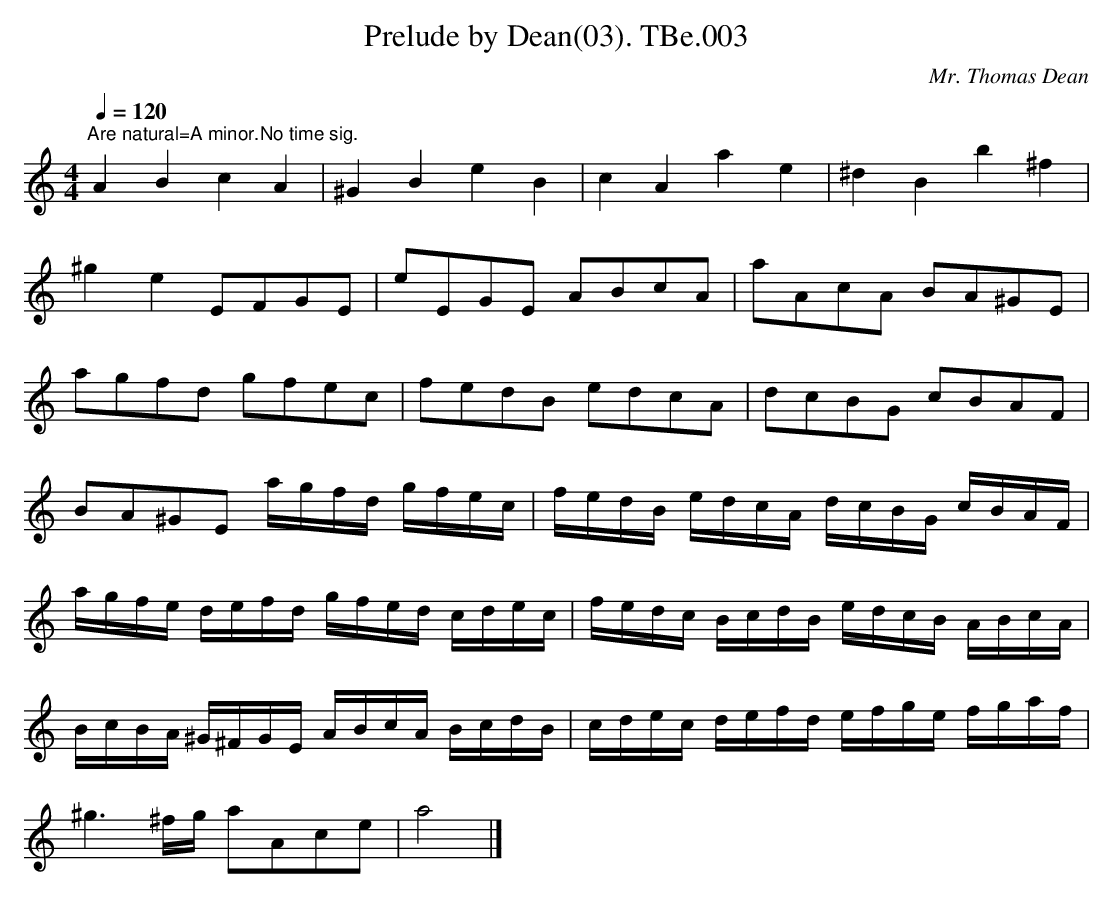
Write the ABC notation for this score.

X:1
T:Prelude by Dean(03). TBe.003
M:4/4
L:1/16
Q:1/4=120
C:Mr. Thomas Dean
K:A minor
"^Are natural=A minor.No time sig."\
A4B4c4A4 | ^G4B4e4B4 | c4A4a4e4 | ^d4B4b4^f4 |
^g4e4 E2F2G2E2 | e2E2G2E2 A2B2c2A2 | a2A2c2A2 B2A2^G2E2 |
a2g2f2d2 g2f2e2c2 | f2e2d2B2 e2d2c2A2 | d2c2B2G2 c2B2A2F2 |
B2A2^G2E2 agfd gfec | fedB edcA dcBG cBAF |
agfe defd gfed cdec | fedc BcdB edcB ABcA |
BcBA ^G^FGE ABcA BcdB |\
cdec defd efge fgaf |
^g6 ^fg a2A2c2e2 | a8 |]
